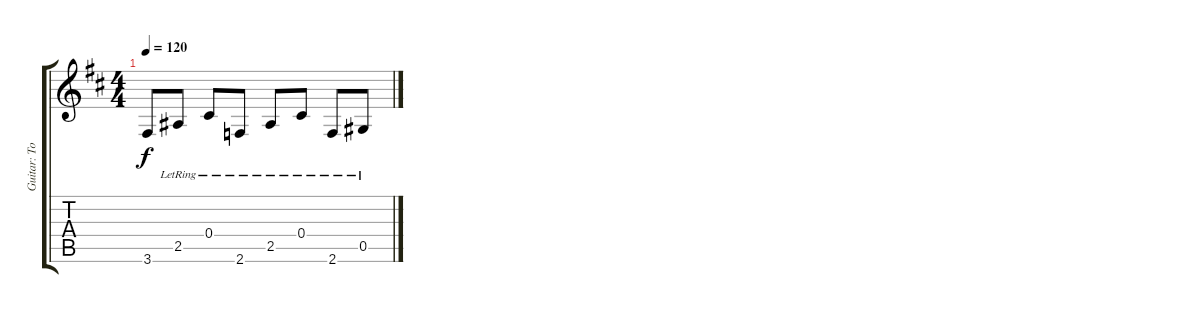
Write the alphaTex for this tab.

\track ("Guitar: Tony" "Guitar: To") {instrument distortionguitar}
\staff {score tabs}
\tuning (Eb4 Bb3 Gb3 Db3 Ab2 Eb2) {hide}
\ts (4 4)
\tempo 120
\clef g2
\ks d
3.6{t}.8{dy f} 2.5{lr}.8 0.4{lr}.8 2.6{lr}.8 2.5{lr}.8 0.4{lr}.8 2.6{lr}.8 0.5{lr}.8
